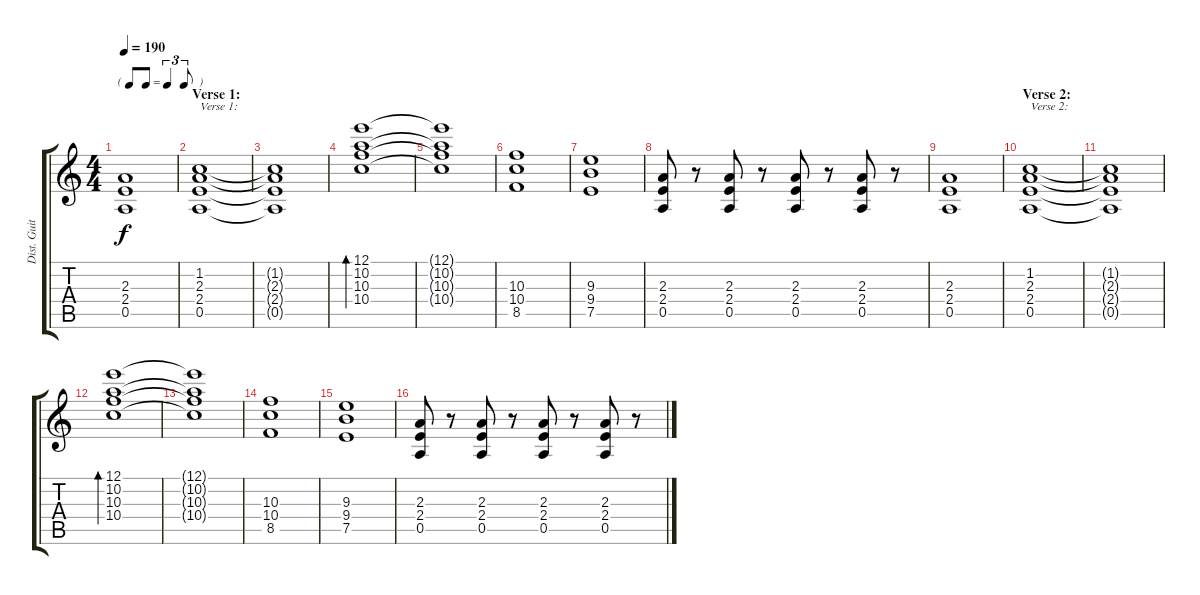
\track ("Dist. Guitar 1" "Dist. Guit") {instrument overdrivenguitar}
\staff {score tabs}
\tuning (E4 B3 G3 D3 A2 E2) {hide}
\ts (4 4)
\tf triplet8th
\tempo 190
\clef g2
\ks c
(2.3{t} 2.4{t} 0.5{t}).1{dy f} |
\section ("" "Verse 1:")
(1.2 2.3 2.4 0.5).1{txt "Verse 1:"} |
(1.2{t} 2.3{t} 2.4{t} 0.5{t}).1 |
(12.1 10.2 10.3 10.4).1{bd 480} |
(12.1{t} 10.2{t} 10.3{t} 10.4{t}).1 |
(10.3 10.4 8.5).1 |
(9.3 9.4 7.5).1 |
(2.3 2.4 0.5).8 r.8 (2.3 2.4 0.5).8 r.8 (2.3 2.4 0.5).8 r.8 (2.3 2.4 0.5).8 r.8 |
(2.3 2.4 0.5).1 |
\section ("" "Verse 2:")
(1.2 2.3 2.4 0.5).1{txt "Verse 2:"} |
(1.2{t} 2.3{t} 2.4{t} 0.5{t}).1 |
(12.1 10.2 10.3 10.4).1{bd 480} |
(12.1{t} 10.2{t} 10.3{t} 10.4{t}).1 |
(10.3 10.4 8.5).1 |
(9.3 9.4 7.5).1 |
(2.3 2.4 0.5).8 r.8 (2.3 2.4 0.5).8 r.8 (2.3 2.4 0.5).8 r.8 (2.3 2.4 0.5).8 r.8
